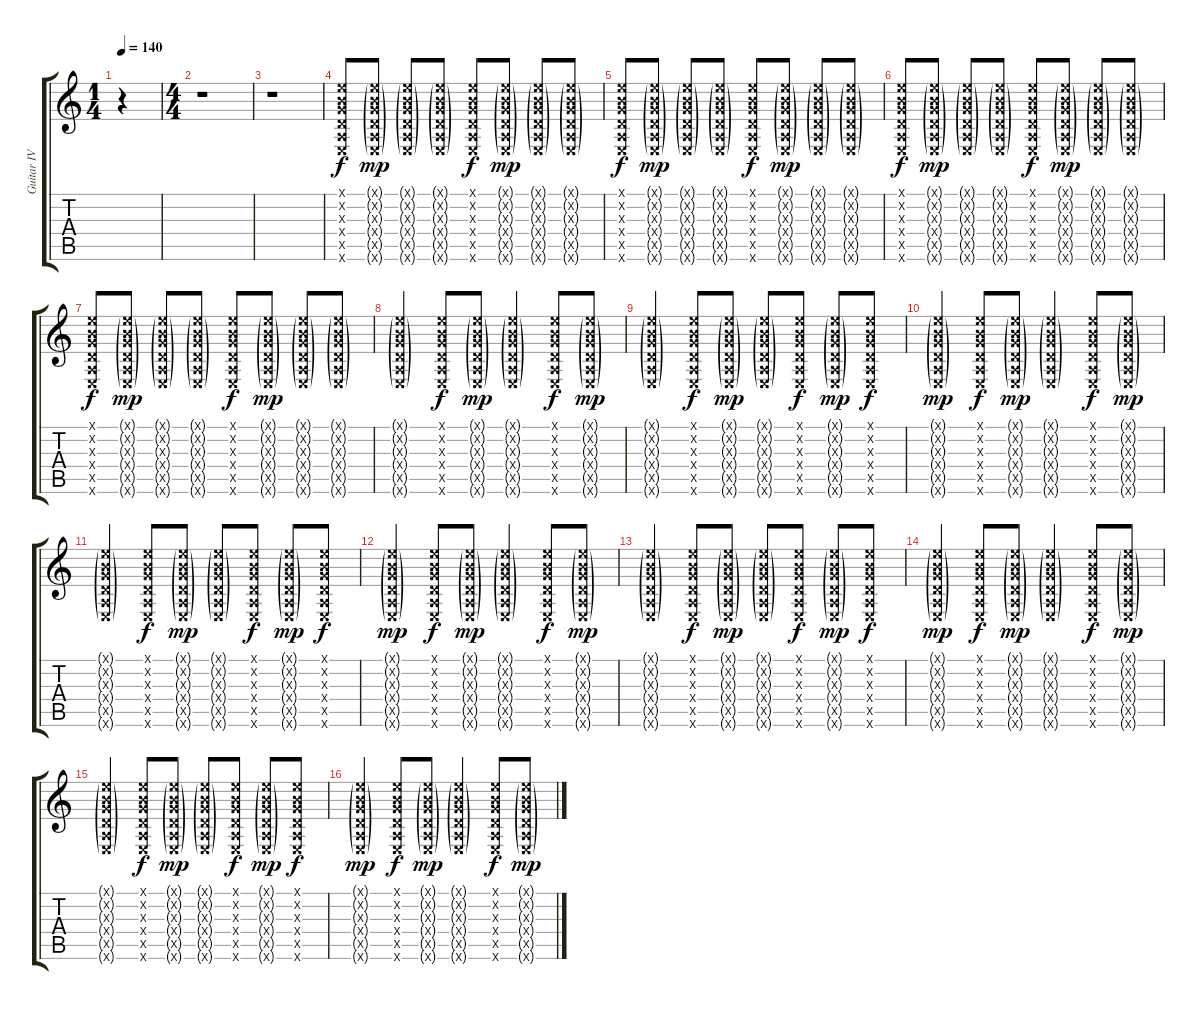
\track ("Guitar IV" "Guitar IV") {instrument acousticguitarsteel}
\staff {score tabs}
\tuning (E4 B3 G3 D3 A2 E2) {hide}
\ts (1 4)
\tempo 140
\clef g2
\ks c
r.4{dy f instrument acousticguitarsteel} |
\ts (4 4)
r.1 |
r.1 |
(0.1{x} 0.2{x} 0.3{x} 0.4{x} 0.5{x} 0.6{x}).8 (0.1{g x} 0.2{g x} 0.3{g x} 0.4{g x} 0.5{g x} 0.6{g x}).8{dy mp} (0.1{g x} 0.2{g x} 0.3{g x} 0.4{g x} 0.5{g x} 0.6{g x}).8 (0.1{g x} 0.2{g x} 0.3{g x} 0.4{g x} 0.5{g x} 0.6{g x}).8 (0.1{x} 0.2{x} 0.3{x} 0.4{x} 0.5{x} 0.6{x}).8{dy f} (0.1{g x} 0.2{g x} 0.3{g x} 0.4{g x} 0.5{g x} 0.6{g x}).8{dy mp} (0.1{g x} 0.2{g x} 0.3{g x} 0.4{g x} 0.5{g x} 0.6{g x}).8 (0.1{g x} 0.2{g x} 0.3{g x} 0.4{g x} 0.5{g x} 0.6{g x}).8 |
(0.1{x} 0.2{x} 0.3{x} 0.4{x} 0.5{x} 0.6{x}).8{dy f} (0.1{g x} 0.2{g x} 0.3{g x} 0.4{g x} 0.5{g x} 0.6{g x}).8{dy mp} (0.1{g x} 0.2{g x} 0.3{g x} 0.4{g x} 0.5{g x} 0.6{g x}).8 (0.1{g x} 0.2{g x} 0.3{g x} 0.4{g x} 0.5{g x} 0.6{g x}).8 (0.1{x} 0.2{x} 0.3{x} 0.4{x} 0.5{x} 0.6{x}).8{dy f} (0.1{g x} 0.2{g x} 0.3{g x} 0.4{g x} 0.5{g x} 0.6{g x}).8{dy mp} (0.1{g x} 0.2{g x} 0.3{g x} 0.4{g x} 0.5{g x} 0.6{g x}).8 (0.1{g x} 0.2{g x} 0.3{g x} 0.4{g x} 0.5{g x} 0.6{g x}).8 |
(0.1{x} 0.2{x} 0.3{x} 0.4{x} 0.5{x} 0.6{x}).8{dy f} (0.1{g x} 0.2{g x} 0.3{g x} 0.4{g x} 0.5{g x} 0.6{g x}).8{dy mp} (0.1{g x} 0.2{g x} 0.3{g x} 0.4{g x} 0.5{g x} 0.6{g x}).8 (0.1{g x} 0.2{g x} 0.3{g x} 0.4{g x} 0.5{g x} 0.6{g x}).8 (0.1{x} 0.2{x} 0.3{x} 0.4{x} 0.5{x} 0.6{x}).8{dy f} (0.1{g x} 0.2{g x} 0.3{g x} 0.4{g x} 0.5{g x} 0.6{g x}).8{dy mp} (0.1{g x} 0.2{g x} 0.3{g x} 0.4{g x} 0.5{g x} 0.6{g x}).8 (0.1{g x} 0.2{g x} 0.3{g x} 0.4{g x} 0.5{g x} 0.6{g x}).8 |
(0.1{x} 0.2{x} 0.3{x} 0.4{x} 0.5{x} 0.6{x}).8{dy f} (0.1{g x} 0.2{g x} 0.3{g x} 0.4{g x} 0.5{g x} 0.6{g x}).8{dy mp} (0.1{g x} 0.2{g x} 0.3{g x} 0.4{g x} 0.5{g x} 0.6{g x}).8 (0.1{g x} 0.2{g x} 0.3{g x} 0.4{g x} 0.5{g x} 0.6{g x}).8 (0.1{x} 0.2{x} 0.3{x} 0.4{x} 0.5{x} 0.6{x}).8{dy f} (0.1{g x} 0.2{g x} 0.3{g x} 0.4{g x} 0.5{g x} 0.6{g x}).8{dy mp} (0.1{g x} 0.2{g x} 0.3{g x} 0.4{g x} 0.5{g x} 0.6{g x}).8 (0.1{g x} 0.2{g x} 0.3{g x} 0.4{g x} 0.5{g x} 0.6{g x}).8 |
(0.1{g x} 0.2{g x} 0.3{g x} 0.4{g x} 0.5{g x} 0.6{g x}).4 (0.1{x} 0.2{x} 0.3{x} 0.4{x} 0.5{x} 0.6{x}).8{dy f} (0.1{g x} 0.2{g x} 0.3{g x} 0.4{g x} 0.5{g x} 0.6{g x}).8{dy mp} (0.1{g x} 0.2{g x} 0.3{g x} 0.4{g x} 0.5{g x} 0.6{g x}).4 (0.1{x} 0.2{x} 0.3{x} 0.4{x} 0.5{x} 0.6{x}).8{dy f} (0.1{g x} 0.2{g x} 0.3{g x} 0.4{g x} 0.5{g x} 0.6{g x}).8{dy mp} |
(0.1{g x} 0.2{g x} 0.3{g x} 0.4{g x} 0.5{g x} 0.6{g x}).4 (0.1{x} 0.2{x} 0.3{x} 0.4{x} 0.5{x} 0.6{x}).8{dy f} (0.1{g x} 0.2{g x} 0.3{g x} 0.4{g x} 0.5{g x} 0.6{g x}).8{dy mp} (0.1{g x} 0.2{g x} 0.3{g x} 0.4{g x} 0.5{g x} 0.6{g x}).8 (0.1{x} 0.2{x} 0.3{x} 0.4{x} 0.5{x} 0.6{x}).8{dy f} (0.1{g x} 0.2{g x} 0.3{g x} 0.4{g x} 0.5{g x} 0.6{g x}).8{dy mp} (0.1{x} 0.2{x} 0.3{x} 0.4{x} 0.5{x} 0.6{x}).8{dy f} |
(0.1{g x} 0.2{g x} 0.3{g x} 0.4{g x} 0.5{g x} 0.6{g x}).4{dy mp} (0.1{x} 0.2{x} 0.3{x} 0.4{x} 0.5{x} 0.6{x}).8{dy f} (0.1{g x} 0.2{g x} 0.3{g x} 0.4{g x} 0.5{g x} 0.6{g x}).8{dy mp} (0.1{g x} 0.2{g x} 0.3{g x} 0.4{g x} 0.5{g x} 0.6{g x}).4 (0.1{x} 0.2{x} 0.3{x} 0.4{x} 0.5{x} 0.6{x}).8{dy f} (0.1{g x} 0.2{g x} 0.3{g x} 0.4{g x} 0.5{g x} 0.6{g x}).8{dy mp} |
(0.1{g x} 0.2{g x} 0.3{g x} 0.4{g x} 0.5{g x} 0.6{g x}).4 (0.1{x} 0.2{x} 0.3{x} 0.4{x} 0.5{x} 0.6{x}).8{dy f} (0.1{g x} 0.2{g x} 0.3{g x} 0.4{g x} 0.5{g x} 0.6{g x}).8{dy mp} (0.1{g x} 0.2{g x} 0.3{g x} 0.4{g x} 0.5{g x} 0.6{g x}).8 (0.1{x} 0.2{x} 0.3{x} 0.4{x} 0.5{x} 0.6{x}).8{dy f} (0.1{g x} 0.2{g x} 0.3{g x} 0.4{g x} 0.5{g x} 0.6{g x}).8{dy mp} (0.1{x} 0.2{x} 0.3{x} 0.4{x} 0.5{x} 0.6{x}).8{dy f} |
(0.1{g x} 0.2{g x} 0.3{g x} 0.4{g x} 0.5{g x} 0.6{g x}).4{dy mp} (0.1{x} 0.2{x} 0.3{x} 0.4{x} 0.5{x} 0.6{x}).8{dy f} (0.1{g x} 0.2{g x} 0.3{g x} 0.4{g x} 0.5{g x} 0.6{g x}).8{dy mp} (0.1{g x} 0.2{g x} 0.3{g x} 0.4{g x} 0.5{g x} 0.6{g x}).4 (0.1{x} 0.2{x} 0.3{x} 0.4{x} 0.5{x} 0.6{x}).8{dy f} (0.1{g x} 0.2{g x} 0.3{g x} 0.4{g x} 0.5{g x} 0.6{g x}).8{dy mp} |
(0.1{g x} 0.2{g x} 0.3{g x} 0.4{g x} 0.5{g x} 0.6{g x}).4 (0.1{x} 0.2{x} 0.3{x} 0.4{x} 0.5{x} 0.6{x}).8{dy f} (0.1{g x} 0.2{g x} 0.3{g x} 0.4{g x} 0.5{g x} 0.6{g x}).8{dy mp} (0.1{g x} 0.2{g x} 0.3{g x} 0.4{g x} 0.5{g x} 0.6{g x}).8 (0.1{x} 0.2{x} 0.3{x} 0.4{x} 0.5{x} 0.6{x}).8{dy f} (0.1{g x} 0.2{g x} 0.3{g x} 0.4{g x} 0.5{g x} 0.6{g x}).8{dy mp} (0.1{x} 0.2{x} 0.3{x} 0.4{x} 0.5{x} 0.6{x}).8{dy f} |
(0.1{g x} 0.2{g x} 0.3{g x} 0.4{g x} 0.5{g x} 0.6{g x}).4{dy mp} (0.1{x} 0.2{x} 0.3{x} 0.4{x} 0.5{x} 0.6{x}).8{dy f} (0.1{g x} 0.2{g x} 0.3{g x} 0.4{g x} 0.5{g x} 0.6{g x}).8{dy mp} (0.1{g x} 0.2{g x} 0.3{g x} 0.4{g x} 0.5{g x} 0.6{g x}).4 (0.1{x} 0.2{x} 0.3{x} 0.4{x} 0.5{x} 0.6{x}).8{dy f} (0.1{g x} 0.2{g x} 0.3{g x} 0.4{g x} 0.5{g x} 0.6{g x}).8{dy mp} |
(0.1{g x} 0.2{g x} 0.3{g x} 0.4{g x} 0.5{g x} 0.6{g x}).4 (0.1{x} 0.2{x} 0.3{x} 0.4{x} 0.5{x} 0.6{x}).8{dy f} (0.1{g x} 0.2{g x} 0.3{g x} 0.4{g x} 0.5{g x} 0.6{g x}).8{dy mp} (0.1{g x} 0.2{g x} 0.3{g x} 0.4{g x} 0.5{g x} 0.6{g x}).8 (0.1{x} 0.2{x} 0.3{x} 0.4{x} 0.5{x} 0.6{x}).8{dy f} (0.1{g x} 0.2{g x} 0.3{g x} 0.4{g x} 0.5{g x} 0.6{g x}).8{dy mp} (0.1{x} 0.2{x} 0.3{x} 0.4{x} 0.5{x} 0.6{x}).8{dy f} |
(0.1{g x} 0.2{g x} 0.3{g x} 0.4{g x} 0.5{g x} 0.6{g x}).4{dy mp} (0.1{x} 0.2{x} 0.3{x} 0.4{x} 0.5{x} 0.6{x}).8{dy f} (0.1{g x} 0.2{g x} 0.3{g x} 0.4{g x} 0.5{g x} 0.6{g x}).8{dy mp} (0.1{g x} 0.2{g x} 0.3{g x} 0.4{g x} 0.5{g x} 0.6{g x}).4 (0.1{x} 0.2{x} 0.3{x} 0.4{x} 0.5{x} 0.6{x}).8{dy f} (0.1{g x} 0.2{g x} 0.3{g x} 0.4{g x} 0.5{g x} 0.6{g x}).8{dy mp}
